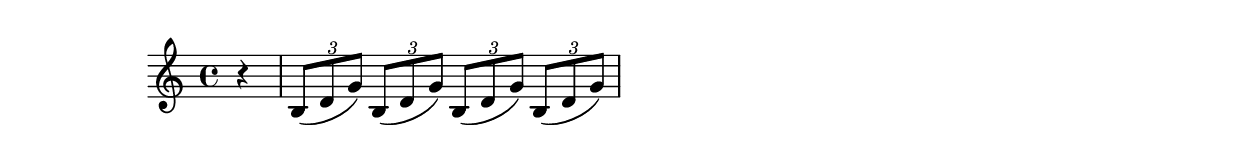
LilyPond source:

\relative c''{\partial 4 r4 \tuplet3/2{b,8[(d g)]} \tuplet3/2{b,[(d g)]} \tuplet3/2{b,[(d g)]} \tuplet3/2{b,[(d g)]} }